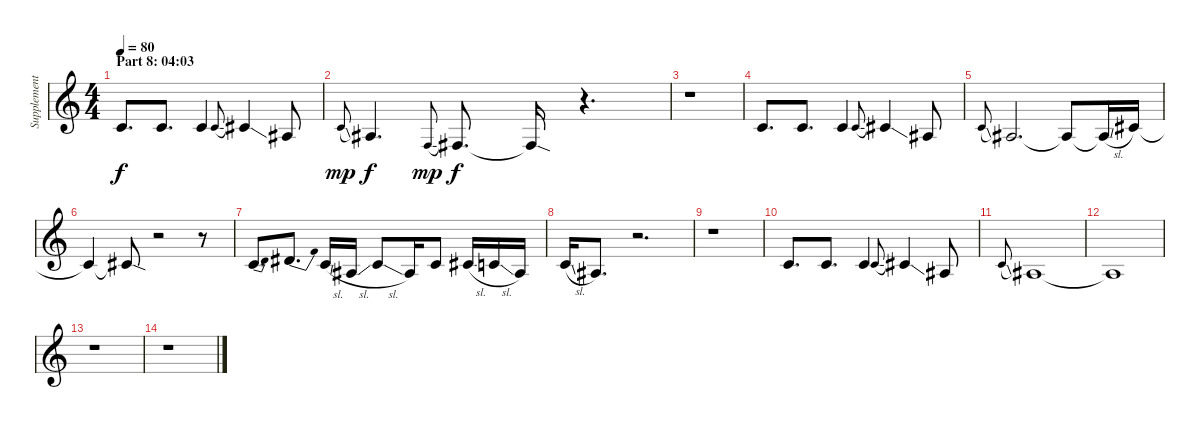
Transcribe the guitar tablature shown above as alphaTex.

\track ("Supplementary Vocal Track" "Supplement") {instrument tenorsax}
\staff {score}
\tuning (E4 B3 G3 D3 A2 E2) {hide}
\ts (4 4)
\section ("" "Part 8: 04:03")
\tempo 80
\clef g2
\ks c
10.4{be (custom 0 0 7 2 15 0 60 0)}.8{d dy f volume 11} 8.4{be (custom 0 4 15 4 20 0 60 0)}.8{d} 10.4.4 10.4{sl}.8{gr onbeat} 11.4{ss}.4 8.4.8 |
10.4{sl}.8{gr onbeat dy mp} 8.4.4{d dy f} 8.5{sl}.8{gr onbeat dy mp} 9.5.8{d dy f} 9.5{sod t}.16 r.4{d} |
r.1 |
10.4{be (custom 0 0 7 2 15 0 60 0)}.8{d} 8.4{be (custom 0 4 15 4 20 0 60 0)}.8{d} 10.4.4 10.4{sl}.8{gr onbeat} 11.4{ss}.4 8.4.8 |
10.4{sl}.8{gr onbeat} 8.4.2{d} 8.4{t}.8 8.4{sl t}.16 11.4.16 |
11.4{t}.4 11.4{sod t}.8 r.2 r.8 |
10.4{be (bend 0 0 60 4)}.8{d} 13.4{be (bend 0 0 60 4)}.8{d} 10.4{sl}.16 8.4{sl}.16 10.4{sl}.8 8.4.16 10.4.8 11.4{sl}.16 10.4{sl}.16 8.4.16 |
10.4{sl}.16 8.4{be (custom 0 0 30 0 45 4 60 4)}.8{d} r.2{d} |
r.1 |
10.4{be (custom 0 0 7 2 15 0 60 0)}.8{d} 8.4{be (custom 0 4 15 4 20 0 60 0)}.8{d} 10.4.4 10.4{sl}.8{gr onbeat} 11.4{ss}.4 8.4.8 |
10.4{sl}.8{gr onbeat} 8.4.1{volume 0} |
8.4{t}.1 |
r.1 |
r.1
